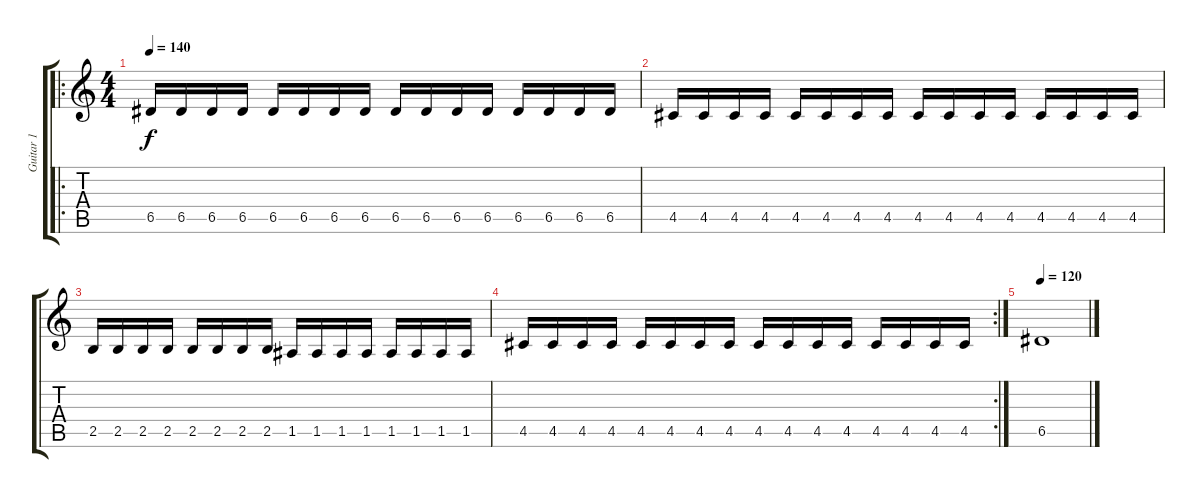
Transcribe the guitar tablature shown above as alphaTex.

\track ("Guitar 1" "Guitar 1") {instrument distortionguitar}
\staff {score tabs}
\tuning (E4 B3 G3 D3 A2 E2) {hide}
\ro
\ts (4 4)
\tempo 140
\clef g2
\ks c
6.5.16{dy f volume 12} 6.5.16 6.5.16 6.5.16 6.5.16 6.5.16 6.5.16 6.5.16 6.5.16 6.5.16 6.5.16 6.5.16 6.5.16 6.5.16 6.5.16 6.5.16 |
4.5.16 4.5.16 4.5.16 4.5.16 4.5.16 4.5.16 4.5.16 4.5.16 4.5.16 4.5.16 4.5.16 4.5.16 4.5.16 4.5.16 4.5.16 4.5.16 |
2.5.16 2.5.16 2.5.16 2.5.16 2.5.16 2.5.16 2.5.16 2.5.16 1.5.16 1.5.16 1.5.16 1.5.16 1.5.16 1.5.16 1.5.16 1.5.16 |
\rc 2
4.5.16 4.5.16 4.5.16 4.5.16 4.5.16 4.5.16 4.5.16 4.5.16 4.5.16 4.5.16 4.5.16 4.5.16 4.5.16 4.5.16 4.5.16 4.5.16 |
\tempo 120
6.5.1
